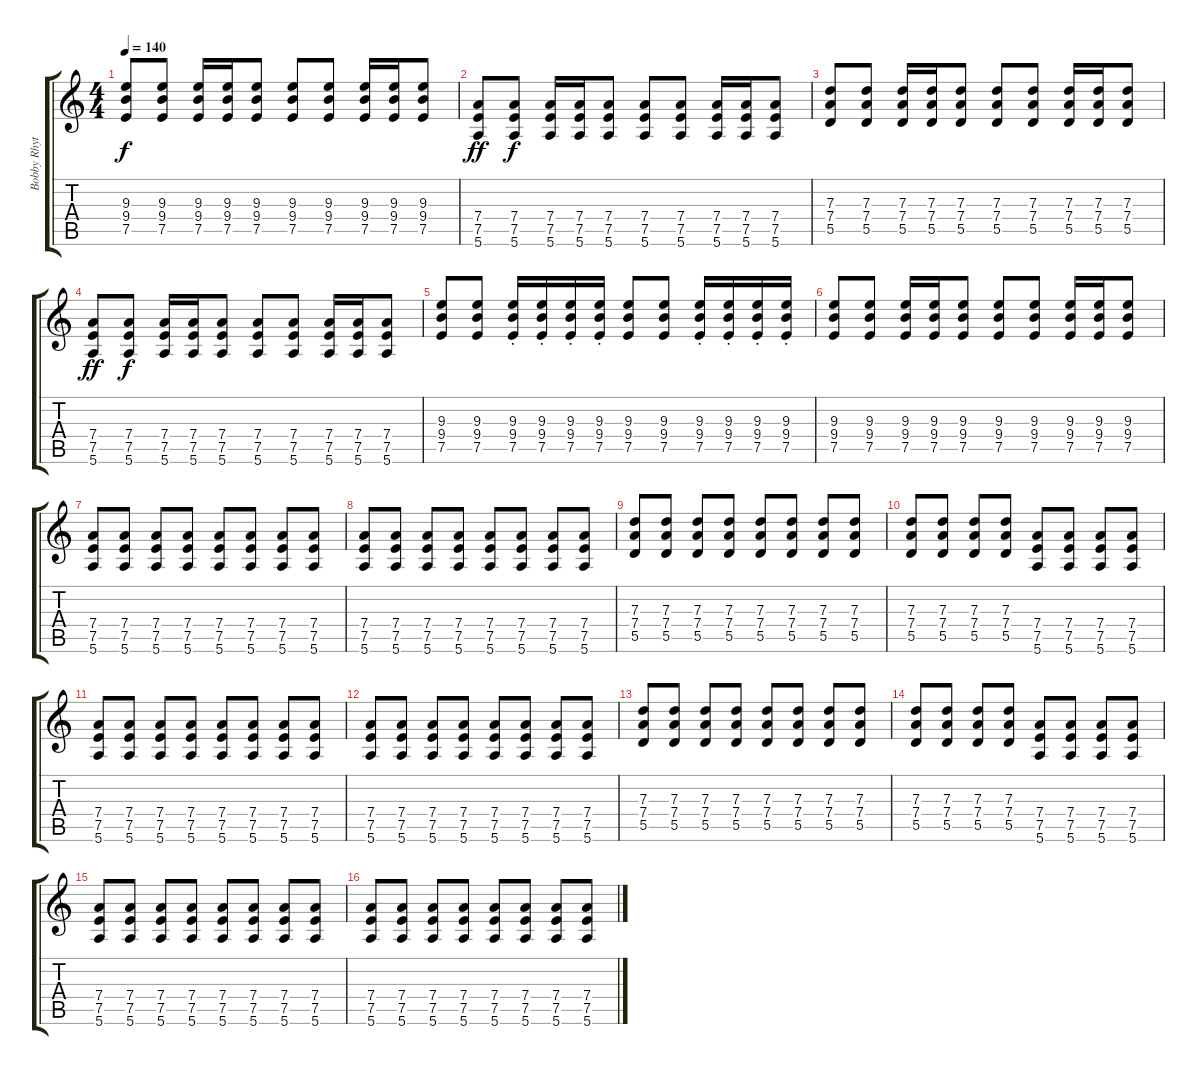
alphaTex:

\track ("Bobby Rhytm" "Bobby Rhyt") {instrument distortionguitar}
\staff {score tabs}
\tuning (E4 B3 G3 D3 A2 E2) {hide}
\ts (4 4)
\tempo 140
\clef g2
\ks c
(9.3 9.4 7.5).8{dy f} (9.3 9.4 7.5).8 (9.3 9.4 7.5).16 (9.3 9.4 7.5).16 (9.3 9.4 7.5).8 (9.3 9.4 7.5).8 (9.3 9.4 7.5).8 (9.3 9.4 7.5).16 (9.3 9.4 7.5).16 (9.3 9.4 7.5).8 |
(7.4 7.5 5.6).8{dy ff} (7.4 7.5 5.6).8{dy f} (7.4 7.5 5.6).16 (7.4 7.5 5.6).16 (7.4 7.5 5.6).8 (7.4 7.5 5.6).8 (7.4 7.5 5.6).8 (7.4 7.5 5.6).16 (7.4 7.5 5.6).16 (7.4 7.5 5.6).8 |
(7.3 7.4 5.5).8 (7.3 7.4 5.5).8 (7.3 7.4 5.5).16 (7.3 7.4 5.5).16 (7.3 7.4 5.5).8 (7.3 7.4 5.5).8 (7.3 7.4 5.5).8 (7.3 7.4 5.5).16 (7.3 7.4 5.5).16 (7.3 7.4 5.5).8 |
(7.4 7.5 5.6).8{dy ff} (7.4 7.5 5.6).8{dy f} (7.4 7.5 5.6).16 (7.4 7.5 5.6).16 (7.4 7.5 5.6).8 (7.4 7.5 5.6).8 (7.4 7.5 5.6).8 (7.4 7.5 5.6).16 (7.4 7.5 5.6).16 (7.4 7.5 5.6).8 |
(9.3 9.4 7.5).8 (9.3 9.4 7.5).8 (9.3{st} 9.4{st} 7.5{st}).16 (9.3{st} 9.4{st} 7.5{st}).16 (9.3{st} 9.4{st} 7.5{st}).16 (9.3{st} 9.4{st} 7.5{st}).16 (9.3 9.4 7.5).8 (9.3 9.4 7.5).8 (9.3{st} 9.4{st} 7.5{st}).16 (9.3{st} 9.4{st} 7.5{st}).16 (9.3{st} 9.4{st} 7.5{st}).16 (9.3{st} 9.4{st} 7.5{st}).16 |
(9.3 9.4 7.5).8 (9.3 9.4 7.5).8 (9.3 9.4 7.5).16 (9.3 9.4 7.5).16 (9.3 9.4 7.5).8 (9.3 9.4 7.5).8 (9.3 9.4 7.5).8 (9.3 9.4 7.5).16 (9.3 9.4 7.5).16 (9.3 9.4 7.5).8 |
(7.4 7.5 5.6).8 (7.4 7.5 5.6).8 (7.4 7.5 5.6).8 (7.4 7.5 5.6).8 (7.4 7.5 5.6).8 (7.4 7.5 5.6).8 (7.4 7.5 5.6).8 (7.4 7.5 5.6).8 |
(7.4 7.5 5.6).8 (7.4 7.5 5.6).8 (7.4 7.5 5.6).8 (7.4 7.5 5.6).8 (7.4 7.5 5.6).8 (7.4 7.5 5.6).8 (7.4 7.5 5.6).8 (7.4 7.5 5.6).8 |
(7.3 7.4 5.5).8 (7.3 7.4 5.5).8 (7.3 7.4 5.5).8 (7.3 7.4 5.5).8 (7.3 7.4 5.5).8 (7.3 7.4 5.5).8 (7.3 7.4 5.5).8 (7.3 7.4 5.5).8 |
(7.3 7.4 5.5).8 (7.3 7.4 5.5).8 (7.3 7.4 5.5).8 (7.3 7.4 5.5).8 (7.4 7.5 5.6).8 (7.4 7.5 5.6).8 (7.4 7.5 5.6).8 (7.4 7.5 5.6).8 |
(7.4 7.5 5.6).8 (7.4 7.5 5.6).8 (7.4 7.5 5.6).8 (7.4 7.5 5.6).8 (7.4 7.5 5.6).8 (7.4 7.5 5.6).8 (7.4 7.5 5.6).8 (7.4 7.5 5.6).8 |
(7.4 7.5 5.6).8 (7.4 7.5 5.6).8 (7.4 7.5 5.6).8 (7.4 7.5 5.6).8 (7.4 7.5 5.6).8 (7.4 7.5 5.6).8 (7.4 7.5 5.6).8 (7.4 7.5 5.6).8 |
(7.3 7.4 5.5).8 (7.3 7.4 5.5).8 (7.3 7.4 5.5).8 (7.3 7.4 5.5).8 (7.3 7.4 5.5).8 (7.3 7.4 5.5).8 (7.3 7.4 5.5).8 (7.3 7.4 5.5).8 |
(7.3 7.4 5.5).8 (7.3 7.4 5.5).8 (7.3 7.4 5.5).8 (7.3 7.4 5.5).8 (7.4 7.5 5.6).8 (7.4 7.5 5.6).8 (7.4 7.5 5.6).8 (7.4 7.5 5.6).8 |
(7.4 7.5 5.6).8 (7.4 7.5 5.6).8 (7.4 7.5 5.6).8 (7.4 7.5 5.6).8 (7.4 7.5 5.6).8 (7.4 7.5 5.6).8 (7.4 7.5 5.6).8 (7.4 7.5 5.6).8 |
(7.4 7.5 5.6).8 (7.4 7.5 5.6).8 (7.4 7.5 5.6).8 (7.4 7.5 5.6).8 (7.4 7.5 5.6).8 (7.4 7.5 5.6).8 (7.4 7.5 5.6).8 (7.4 7.5 5.6).8
